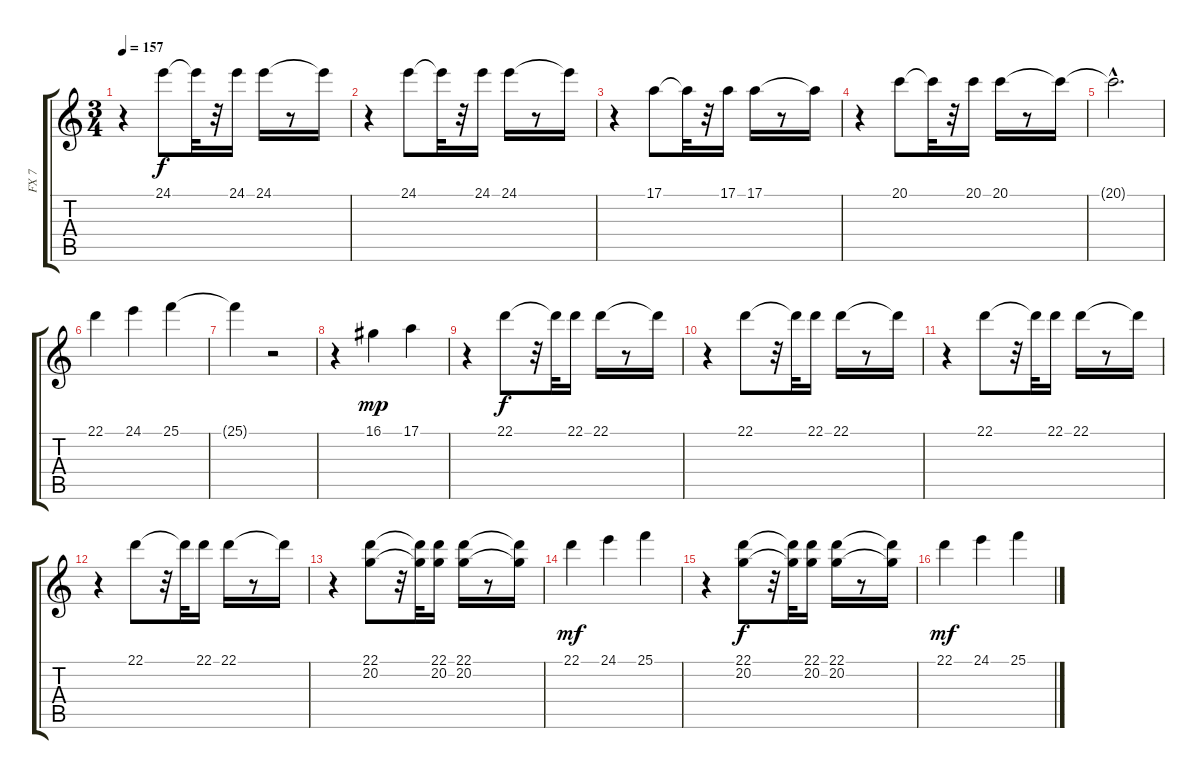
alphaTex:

\track ("FX 7" "FX 7") {instrument fx7echoes}
\staff {score tabs}
\tuning (E4 B3 G3 D3 A2 E2) {hide}
\ts (3 4)
\tempo 157
\clef g2
\ks c
r.4{dy mf} 24.1.8{dy f} 24.1{t}.32 r.32 24.1.16 24.1.16 r.8 24.1{t}.16 |
r.4 24.1.8 24.1{t}.32 r.32 24.1.16 24.1.16 r.8 24.1{t}.16 |
r.4 17.1.8 17.1{t}.32 r.32 17.1.16 17.1.16 r.8 17.1{t}.16 |
r.4 20.1.8 20.1{t}.32 r.32 20.1.16 20.1.16 r.8 20.1{t}.16 |
20.1{hac t}.2{d} |
22.1.4 24.1.4 25.1.4 |
25.1{t}.4 r.2 |
r.4 16.1.4{dy mp} 17.1.4 |
r.4 22.1.8{dy f} r.32 22.1{t}.32 22.1.16 22.1.16 r.8 22.1{t}.16 |
r.4 22.1.8 r.32 22.1{t}.32 22.1.16 22.1.16 r.8 22.1{t}.16 |
r.4 22.1.8 r.32 22.1{t}.32 22.1.16 22.1.16 r.8 22.1{t}.16 |
r.4 22.1.8 r.32 22.1{t}.32 22.1.16 22.1.16 r.8 22.1{t}.16 |
r.4 (22.1 20.2).8 r.32 (22.1{t} 20.2{t}).32 (22.1 20.2).16 (22.1 20.2).16 r.8 (22.1{t} 20.2{t}).16 |
22.1.4{dy mf} 24.1.4 25.1.4 |
r.4 (22.1 20.2).8{dy f} r.32 (22.1{t} 20.2{t}).32 (22.1 20.2).16 (22.1 20.2).16 r.8 (22.1{t} 20.2{t}).16 |
22.1.4{dy mf} 24.1.4 25.1.4
